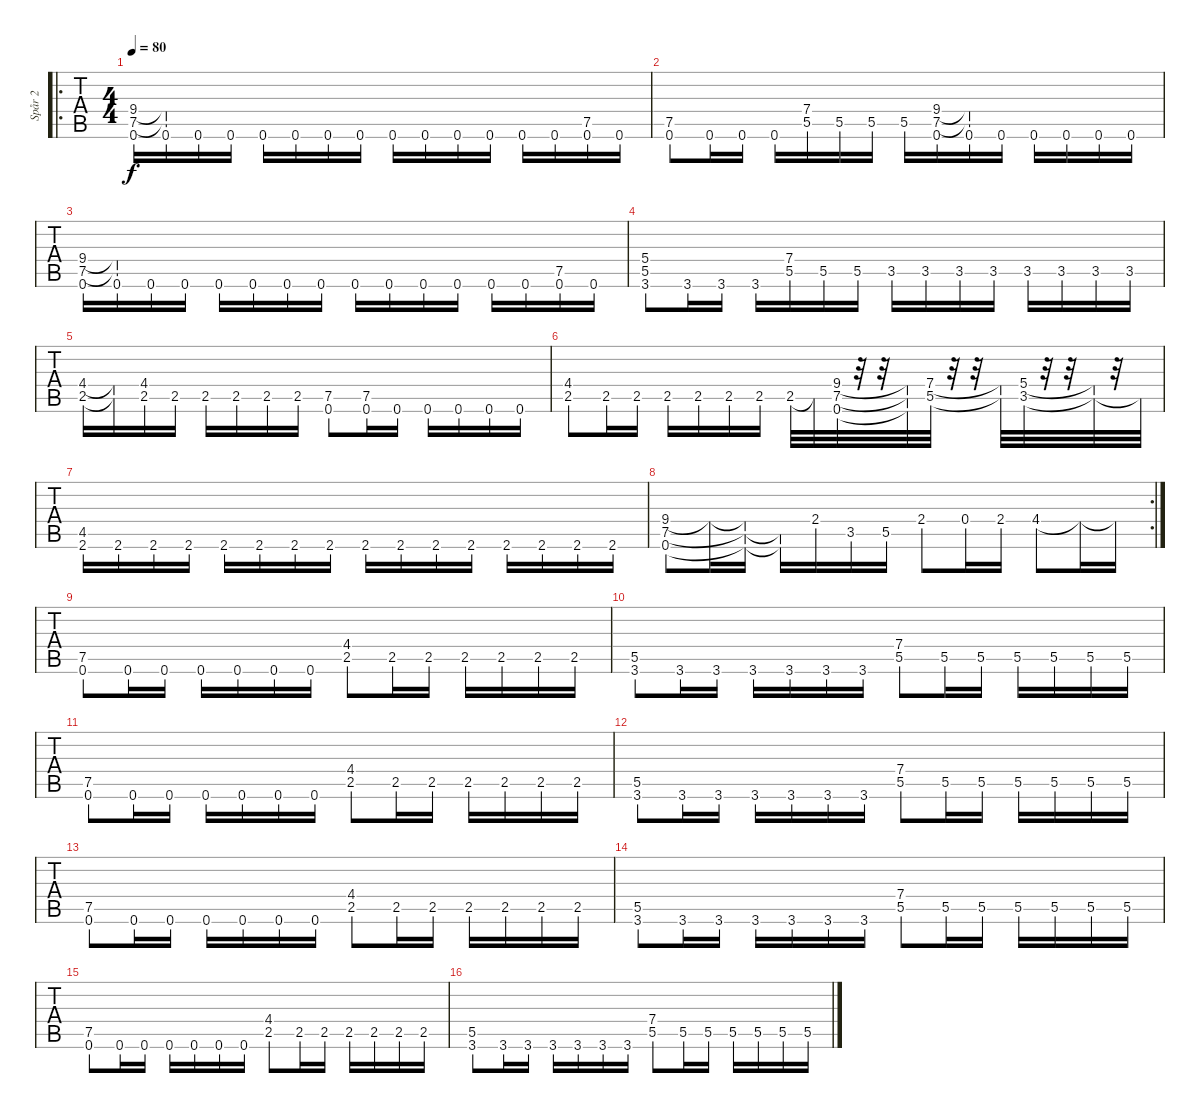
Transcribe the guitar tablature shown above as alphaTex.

\track ("Spår 2" "Spår 2") {instrument distortionguitar}
\staff {tabs}
\tuning (E4 B3 G3 D3 A2 E2) {hide}
\ro
\ts (4 4)
\tempo 80
\clef g2
\ks c
(9.4 7.5 0.6).16{dy f} (9.4{t} 7.5{t} 0.6).16 0.6.16 0.6.16 0.6.16 0.6.16 0.6.16 0.6.16 0.6.16 0.6.16 0.6.16 0.6.16 0.6.16 0.6.16 (7.5 0.6).16 0.6.16 |
(7.5 0.6).8 0.6.16 0.6.16 0.6.16 (7.4 5.5).16 5.5.16 5.5.16 5.5.16 (9.4 7.5 0.6).16 (9.4{t} 7.5{t} 0.6).16 0.6.16 0.6.16 0.6.16 0.6.16 0.6.16 |
(9.4 7.5 0.6).16 (9.4{t} 7.5{t} 0.6).16 0.6.16 0.6.16 0.6.16 0.6.16 0.6.16 0.6.16 0.6.16 0.6.16 0.6.16 0.6.16 0.6.16 0.6.16 (7.5 0.6).16 0.6.16 |
(5.4 5.5 3.6).8 3.6.16 3.6.16 3.6.16 (7.4 5.5).16 5.5.16 5.5.16 3.5.16 3.5.16 3.5.16 3.5.16 3.5.16 3.5.16 3.5.16 3.5.16 |
(4.4 2.5).16 (4.4{t} 2.5{t}).16 (4.4 2.5).16 2.5.16 2.5.16 2.5.16 2.5.16 2.5.16 (7.5 0.6).8 (7.5 0.6).16 0.6.16 0.6.16 0.6.16 0.6.16 0.6.16 |
(4.4 2.5).8 2.5.16 2.5.16 2.5.16 2.5.16 2.5.16 2.5.16 2.5.32 2.5{t}.32 (9.4 7.5 0.6).32 r.32 r.32 (9.4{t} 7.5{t} 0.6{t}).32 (7.4 5.5).32 r.32 r.32 (7.4{t} 5.5{t}).32 (5.4 3.5).32 r.32 r.32 (5.4{t} 3.5{t}).32 r.32 3.5{t}.32 |
(4.5 2.6).16 2.6.16 2.6.16 2.6.16 2.6.16 2.6.16 2.6.16 2.6.16 2.6.16 2.6.16 2.6.16 2.6.16 2.6.16 2.6.16 2.6.16 2.6.16 |
\rc 2
(9.4 7.5 0.6).8 9.4{t}.16 (9.4{t} 7.5{t} 0.6{t}).16 (7.5{t} 0.6{t}).16 2.4.16 3.5.16 5.5.16 2.4.8 0.4.16 2.4.16 4.4.8 4.4{t}.16 4.4{t}.16 |
(7.5 0.6).8 0.6.16 0.6.16 0.6.16 0.6.16 0.6.16 0.6.16 (4.4 2.5).8 2.5.16 2.5.16 2.5.16 2.5.16 2.5.16 2.5.16 |
(5.5 3.6).8 3.6.16 3.6.16 3.6.16 3.6.16 3.6.16 3.6.16 (7.4 5.5).8 5.5.16 5.5.16 5.5.16 5.5.16 5.5.16 5.5.16 |
(7.5 0.6).8 0.6.16 0.6.16 0.6.16 0.6.16 0.6.16 0.6.16 (4.4 2.5).8 2.5.16 2.5.16 2.5.16 2.5.16 2.5.16 2.5.16 |
(5.5 3.6).8 3.6.16 3.6.16 3.6.16 3.6.16 3.6.16 3.6.16 (7.4 5.5).8 5.5.16 5.5.16 5.5.16 5.5.16 5.5.16 5.5.16 |
(7.5 0.6).8 0.6.16 0.6.16 0.6.16 0.6.16 0.6.16 0.6.16 (4.4 2.5).8 2.5.16 2.5.16 2.5.16 2.5.16 2.5.16 2.5.16 |
(5.5 3.6).8 3.6.16 3.6.16 3.6.16 3.6.16 3.6.16 3.6.16 (7.4 5.5).8 5.5.16 5.5.16 5.5.16 5.5.16 5.5.16 5.5.16 |
(7.5 0.6).8 0.6.16 0.6.16 0.6.16 0.6.16 0.6.16 0.6.16 (4.4 2.5).8 2.5.16 2.5.16 2.5.16 2.5.16 2.5.16 2.5.16 |
(5.5 3.6).8 3.6.16 3.6.16 3.6.16 3.6.16 3.6.16 3.6.16 (7.4 5.5).8 5.5.16 5.5.16 5.5.16 5.5.16 5.5.16 5.5.16
